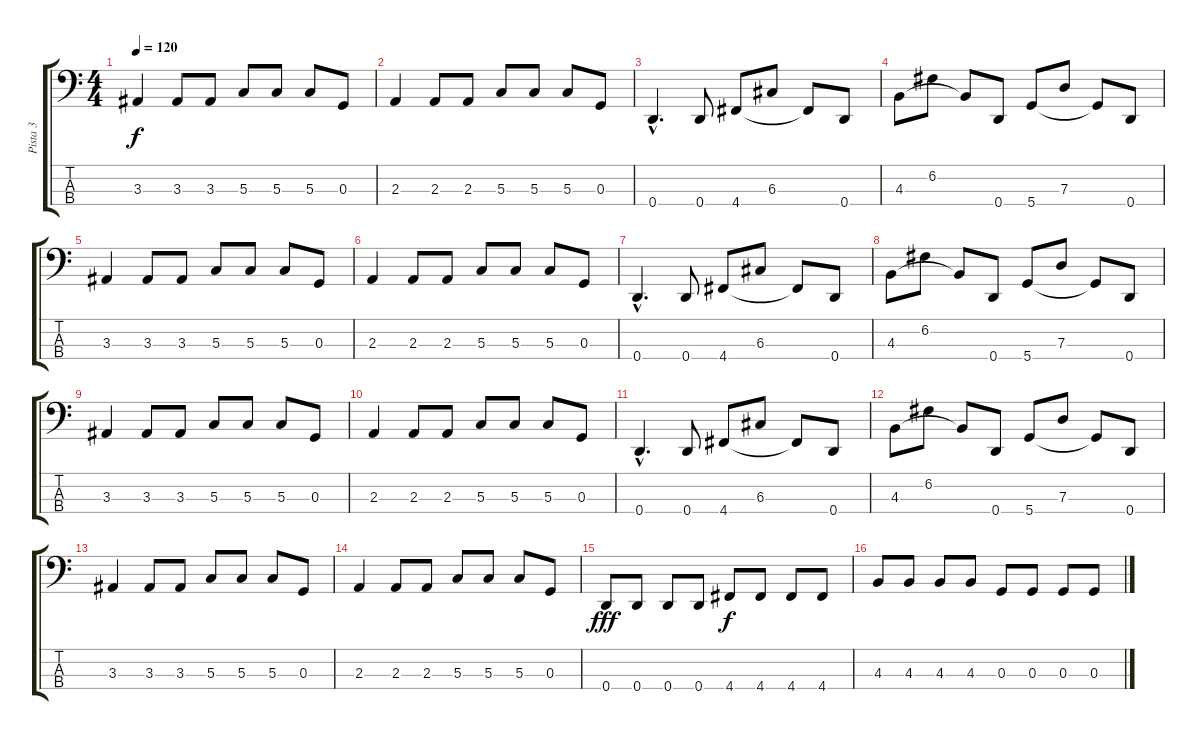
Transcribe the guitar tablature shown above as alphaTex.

\track ("Pista 3" "Pista 3") {instrument electricbassfinger}
\staff {score tabs}
\tuning (F2 C2 G1 D1) {hide}
\ts (4 4)
\tempo 120
\clef f4
\ks c
3.3.4{dy f} 3.3.8 3.3.8 5.3.8 5.3.8 5.3.8 0.3.8 |
2.3.4 2.3.8 2.3.8 5.3.8 5.3.8 5.3.8 0.3.8 |
0.4{hac}.4{d} 0.4.8 4.4.8 6.3.8 4.4{t}.8 0.4.8 |
4.3.8 6.2.8 4.3{t}.8 0.4.8 5.4.8 7.3.8 5.4{t}.8 0.4.8 |
3.3.4 3.3.8 3.3.8 5.3.8 5.3.8 5.3.8 0.3.8 |
2.3.4 2.3.8 2.3.8 5.3.8 5.3.8 5.3.8 0.3.8 |
0.4{hac}.4{d} 0.4.8 4.4.8 6.3.8 4.4{t}.8 0.4.8 |
4.3.8 6.2.8 4.3{t}.8 0.4.8 5.4.8 7.3.8 5.4{t}.8 0.4.8 |
3.3.4 3.3.8 3.3.8 5.3.8 5.3.8 5.3.8 0.3.8 |
2.3.4 2.3.8 2.3.8 5.3.8 5.3.8 5.3.8 0.3.8 |
0.4{hac}.4{d} 0.4.8 4.4.8 6.3.8 4.4{t}.8 0.4.8 |
4.3.8 6.2.8 4.3{t}.8 0.4.8 5.4.8 7.3.8 5.4{t}.8 0.4.8 |
3.3.4 3.3.8 3.3.8 5.3.8 5.3.8 5.3.8 0.3.8 |
2.3.4 2.3.8 2.3.8 5.3.8 5.3.8 5.3.8 0.3.8 |
0.4.8{dy fff} 0.4.8 0.4.8 0.4.8 4.4.8{dy f} 4.4.8 4.4.8 4.4.8 |
4.3.8 4.3.8 4.3.8 4.3.8 0.3.8 0.3.8 0.3.8 0.3.8
